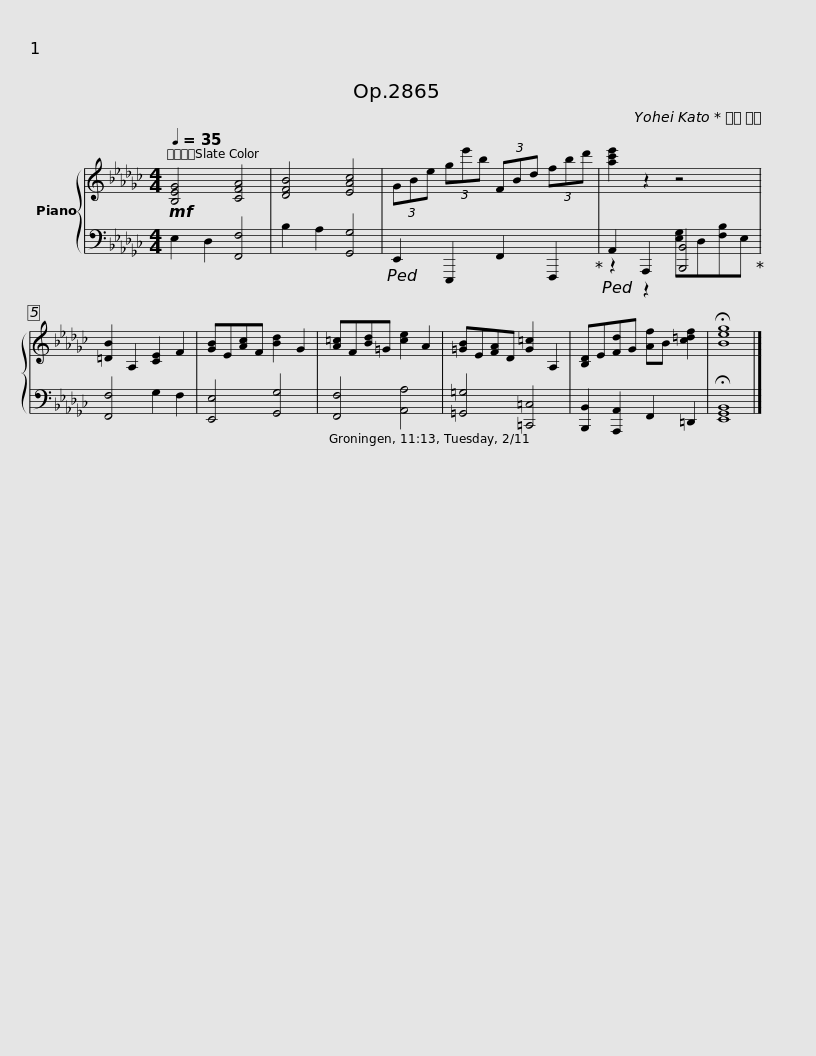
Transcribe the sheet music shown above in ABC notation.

X:1
%%score { 1 | ( 2 3 ) }
L:1/8
Q:1/4=35
M:4/4
I:linebreak $
K:Gb
V:1 treble
V:2 bass
V:3 bass
V:1
!mf! [B,EG]4 [CFA]4 | [DFB]4 [EAc]4 | (3GBe (3ge'b (3FBd (3fbd' | [ac'e']2 z2 z4 | [=DB]2 A,2 [CE]2 F2 |$ %5
 [GB]E[Ac]F [Bd]2 G2 | [A=c]F[Bd]=G [ce]2 A2 | [=GB]E[FA]D [G=c]2 A,2 | [B,D]E[Fd]G [Af]B [c=df]2 | !fermata![Beg]8 |] %10
V:2
 E,2 D,2 [F,,F,]4 | B,2 A,2 [G,,G,]4 |!ped! E,,2 E,,,2 F,,2 F,,,2!ped-up! |!ped! A,,2 A,,,2 [B,,,B,,]4!ped-up! | [F,,F,]4 G,2 F,2 |$ %5
 [E,,E,]4 [G,,G,]4 | [F,,F,]4 [A,,A,]4 | [=G,,=G,]4 [=C,,=C,]4 | [B,,,B,,]2 [A,,,A,,]2 F,,2 =D,,2 | !fermata![E,,G,,B,,]8 |] %10
V:3
 x8 | x8 | x8 | z2 z2 [E,G,]D,[F,B,]E, | x8 |$ %5
 x8 | x8 | x8 | x8 | x8 |] %10
